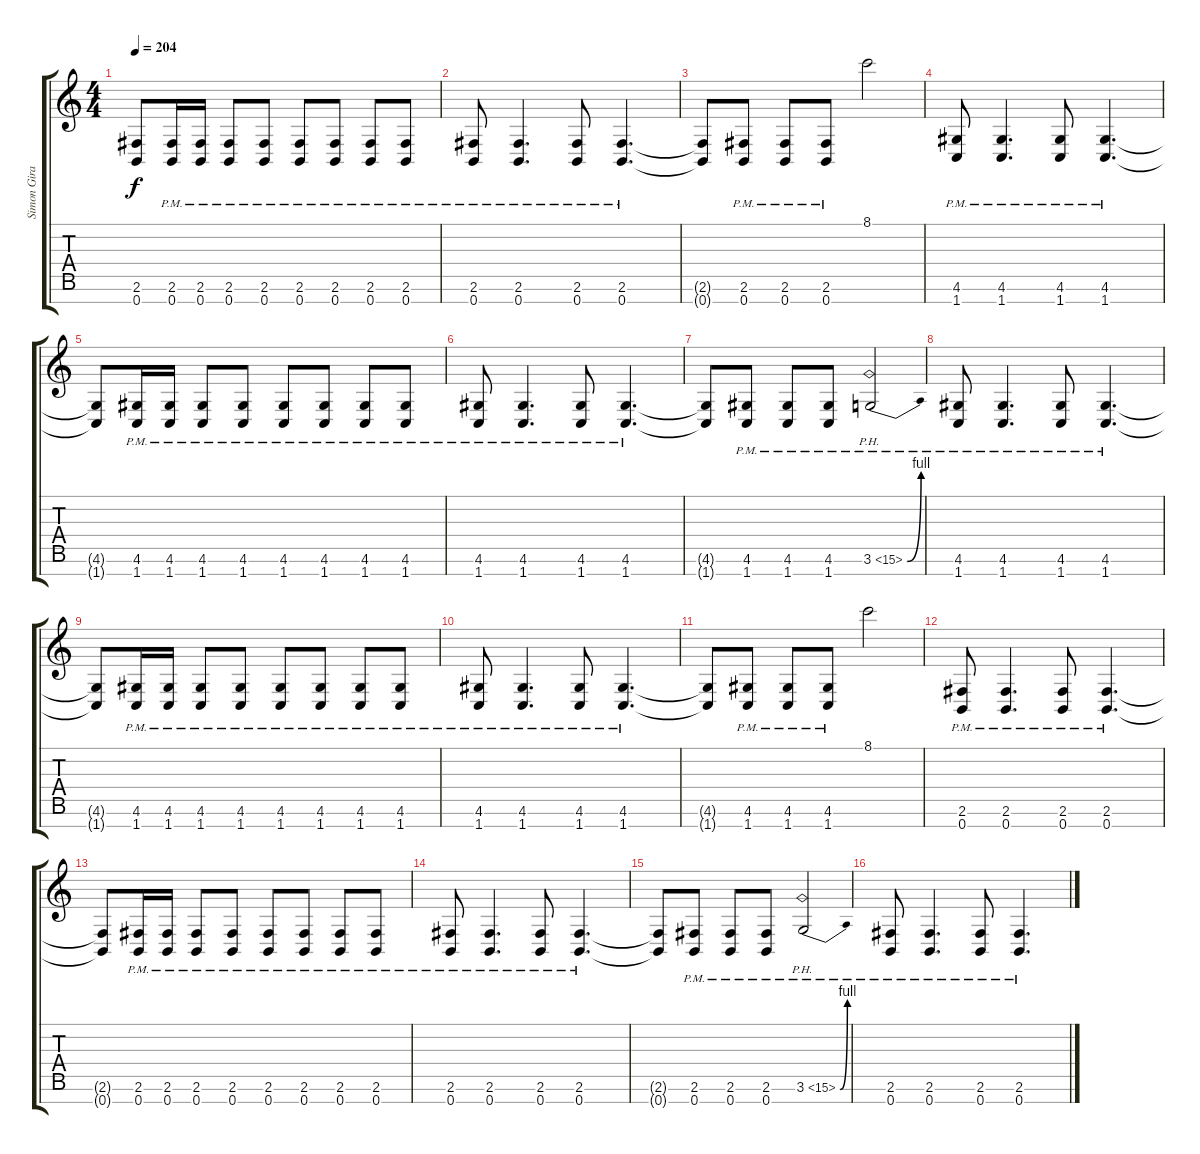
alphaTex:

\track ("Simon Girard" "Simon Gira") {instrument distortionguitar}
\staff {score tabs}
\tuning (E4 B3 G3 D3 A2 E2 B1) {hide}
\ts (4 4)
\tempo 204
\clef g2
\ks c
(2.6{t} 0.7{t}).8{dy f} (2.6{pm} 0.7{pm}).16 (2.6{pm} 0.7{pm}).16 (2.6{pm} 0.7{pm}).8 (2.6{pm} 0.7{pm}).8 (2.6{pm} 0.7{pm}).8 (2.6{pm} 0.7{pm}).8 (2.6{pm} 0.7{pm}).8 (2.6{pm} 0.7{pm}).8 |
(2.6{pm} 0.7{pm}).8 (2.6{pm} 0.7{pm}).4{d} (2.6{pm} 0.7{pm}).8 (2.6{pm} 0.7{pm}).4{d} |
(2.6{t} 0.7{t}).8 (2.6{pm} 0.7{pm}).8 (2.6{pm} 0.7{pm}).8 (2.6{pm} 0.7{pm}).8 8.1.2 |
(4.6{pm} 1.7{pm}).8 (4.6{pm} 1.7{pm}).4{d} (4.6{pm} 1.7{pm}).8 (4.6{pm} 1.7{pm}).4{d} |
(4.6{t} 1.7{t}).8 (4.6{pm} 1.7{pm}).16 (4.6{pm} 1.7{pm}).16 (4.6{pm} 1.7{pm}).8 (4.6{pm} 1.7{pm}).8 (4.6{pm} 1.7{pm}).8 (4.6{pm} 1.7{pm}).8 (4.6{pm} 1.7{pm}).8 (4.6{pm} 1.7{pm}).8 |
(4.6{pm} 1.7{pm}).8 (4.6{pm} 1.7{pm}).4{d} (4.6{pm} 1.7{pm}).8 (4.6{pm} 1.7{pm}).4{d} |
(4.6{t} 1.7{t}).8 (4.6{pm} 1.7{pm}).8 (4.6{pm} 1.7{pm}).8 (4.6{pm} 1.7{pm}).8 3.6{be (bend 0 0 60 4) ph 12 pm}.2 |
(4.6{pm} 1.7{pm}).8 (4.6{pm} 1.7{pm}).4{d} (4.6{pm} 1.7{pm}).8 (4.6{pm} 1.7{pm}).4{d} |
(4.6{t} 1.7{t}).8 (4.6{pm} 1.7{pm}).16 (4.6{pm} 1.7{pm}).16 (4.6{pm} 1.7{pm}).8 (4.6{pm} 1.7{pm}).8 (4.6{pm} 1.7{pm}).8 (4.6{pm} 1.7{pm}).8 (4.6{pm} 1.7{pm}).8 (4.6{pm} 1.7{pm}).8 |
(4.6{pm} 1.7{pm}).8 (4.6{pm} 1.7{pm}).4{d} (4.6{pm} 1.7{pm}).8 (4.6{pm} 1.7{pm}).4{d} |
(4.6{t} 1.7{t}).8 (4.6{pm} 1.7{pm}).8 (4.6{pm} 1.7{pm}).8 (4.6{pm} 1.7{pm}).8 8.1.2 |
(2.6{pm} 0.7{pm}).8 (2.6{pm} 0.7{pm}).4{d} (2.6{pm} 0.7{pm}).8 (2.6{pm} 0.7{pm}).4{d} |
(2.6{t} 0.7{t}).8 (2.6{pm} 0.7{pm}).16 (2.6{pm} 0.7{pm}).16 (2.6{pm} 0.7{pm}).8 (2.6{pm} 0.7{pm}).8 (2.6{pm} 0.7{pm}).8 (2.6{pm} 0.7{pm}).8 (2.6{pm} 0.7{pm}).8 (2.6{pm} 0.7{pm}).8 |
(2.6{pm} 0.7{pm}).8 (2.6{pm} 0.7{pm}).4{d} (2.6{pm} 0.7{pm}).8 (2.6{pm} 0.7{pm}).4{d} |
(2.6{t} 0.7{t}).8 (2.6{pm} 0.7{pm}).8 (2.6{pm} 0.7{pm}).8 (2.6{pm} 0.7{pm}).8 3.6{be (bend 0 0 60 4) ph 12 pm}.2 |
(2.6{pm} 0.7{pm}).8 (2.6{pm} 0.7{pm}).4{d} (2.6{pm} 0.7{pm}).8 (2.6{pm} 0.7{pm}).4{d}
